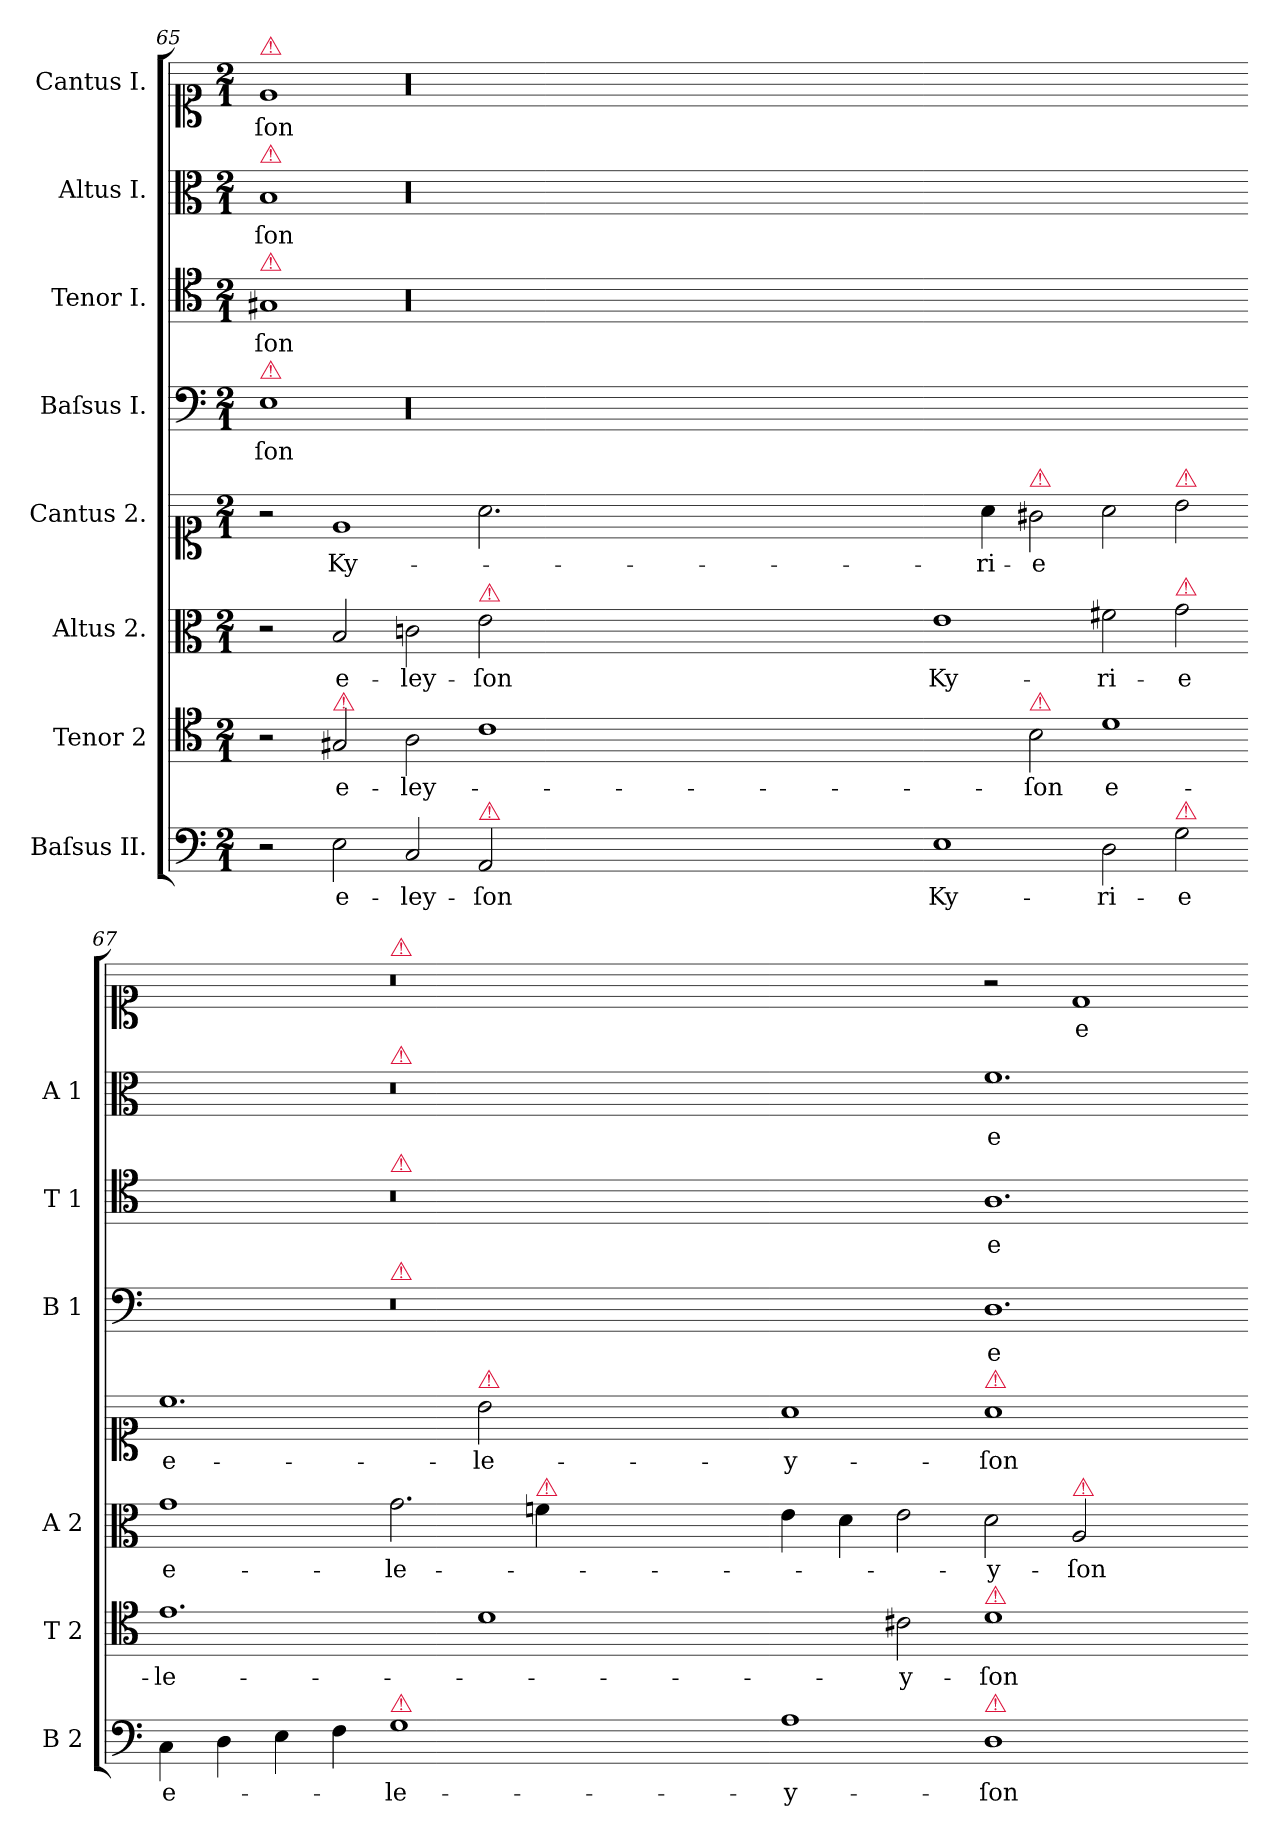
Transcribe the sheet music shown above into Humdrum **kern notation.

**kern	**text	**kern	**text	**kern	**text	**kern	**text	**kern	**text	**kern	**text	**kern	**text	**kern	**text
*part8	*part8	*part7	*part7	*part6	*part6	*part5	*part5	*part4	*part4	*part3	*part3	*part2	*part2	*part1	*part1
*staff8	*staff8	*staff7	*staff7	*staff6	*staff6	*staff5	*staff5	*staff4	*staff4	*staff3	*staff3	*staff2	*staff2	*staff1	*staff1
*I"Baſsus II.	*	*I"Tenor 2	*	*I"Altus 2.	*	*I"Cantus 2.	*	*I"Baſsus I.	*	*I"Tenor I.	*	*I"Altus I.	*	*I"Cantus I.	*
*I'B 2	*	*I'T 2	*	*I'A 2	*	*	*	*I'B 1	*	*I'T 1	*	*I'A 1	*	*	*
*clefF4	*	*clefC4	*	*clefC3	*	*clefC1	*	*clefF4	*	*clefC4	*	*clefC3	*	*clefC1	*
*k[]	*	*k[]	*	*k[]	*	*k[]	*	*k[]	*	*k[]	*	*k[]	*	*k[]	*
*a:	*	*a:	*	*a:	*	*a:	*	*a:	*	*a:	*	*a:	*	*a:	*
*M2/1	*	*M2/1	*	*M2/1	*	*M2/1	*	*M2/1	*	*M2/1	*	*M2/1	*	*M2/1	*
=65	=65	=65	=65	=65	=65	=65	=65	=65	=65	=65	=65	=65	=65	=65	=65
!	!	!	!	!	!	!	!	!	!	!	!	!	!	!LO:TX:a:color=crimson:t=⚠	!
!	!	!	!	!	!	!	!	!	!	!	!	!LO:TX:a:color=crimson:t=⚠	!	!	!
!	!	!	!	!	!	!	!	!	!	!LO:TX:a:color=crimson:t=⚠	!	!	!	!	!
!	!	!	!	!	!	!	!	!LO:TX:a:color=crimson:t=⚠	!	!	!	!	!	!	!
!	!	!	!	!	!	!	!	!	!LO:LY:i	!	!LO:LY:i	!	!LO:LY:i	!	!LO:LY:i
2r	.	2r	.	2r	.	2r	.	1E	-ſon	1G#X	-ſon	1B	-ſon	1e	-ſon
!	!	!LO:TX:a:color=crimson:t=⚠	!	!	!	!	!	!	!	!	!	!	!	!	!
!	!	!	!	!	!	!	!LO:LY:i	!	!	!	!	!	!	!	!
2E\	e-	2G#X/	e-	2B/	e-	1e	Ky-	.	.	.	.	.	.	.	.
2C/	-ley-	2A\	-ley-	2cn\	-ley-	.	.	00r	.	00r	.	00r	.	00r	.
!	!	!	!	!LO:TX:a:color=crimson:t=⚠	!	!	!	!	!	!	!	!	!	!	!
!LO:TX:a:color=crimson:t=⚠	!	!	!	!	!	!	!	!	!	!	!	!	!	!	!
2AA/	-ſon	1c\	.	2e\	-ſon	2.a\	.	.	.	.	.	.	.	.	.
0.ryy	.	.	.	0.ryy	.	.	.	.	.	.	.	.	.	.	.
.	.	.	.	.	.	0ryy	.	.	.	.	.	.	.	.	.
.	.	0ryy	.	.	.	.	.	.	.	.	.	.	.	.	.
.	.	.	.	.	.	2.ryy	.	.	.	.	.	.	.	.	.
.	.	2ryy	.	.	.	.	.	.	.	.	.	.	.	.	.
=66-	=66-	=66-	=66-	=66-	=66-	=66-	=66-	=66-	=66-	=66-	=66-	=66-	=66-	=66-	=66-
!	!LO:LY:i	!	!	!	!LO:LY:i	!	!	!	!	!	!	!	!	!	!
1E	Ky-	2ryy	.	1e	Ky-	4ryy	.	0ryy	.	0ryy	.	0ryy	.	0ryy	.
!	!	!	!	!	!	!	!LO:LY:i	!	!	!	!	!	!	!	!
.	.	.	.	.	.	4a\	-ri-	.	.	.	.	.	.	.	.
!	!	!	!	!	!	!LO:TX:a:color=crimson:t=⚠	!	!	!	!	!	!	!	!	!
!	!	!LO:TX:a:color=crimson:t=⚠	!	!	!	!	!	!	!	!	!	!	!	!	!
!	!	!	!	!	!	!	!LO:LY:i	!	!	!	!	!	!	!	!
.	.	2B\	-ſon	.	.	2g#X\	-e	.	.	.	.	.	.	.	.
!	!LO:LY:i	!	!LO:LY:i	!	!LO:LY:i	!	!	!	!	!	!	!	!	!	!
2D\	-ri-	1d	e-	2f#X\	-ri-	2a\	.	.	.	.	.	.	.	.	.
!	!	!	!	!	!	!LO:TX:a:color=crimson:t=⚠	!	!	!	!	!	!	!	!	!
!	!	!	!	!LO:TX:a:color=crimson:t=⚠	!	!	!	!	!	!	!	!	!	!	!
!LO:TX:a:color=crimson:t=⚠	!	!	!	!	!	!	!	!	!	!	!	!	!	!	!
!	!LO:LY:i	!	!	!	!LO:LY:i	!	!	!	!	!	!	!	!	!	!
2G\	-e	.	.	2g\	-e	2b\	.	.	.	.	.	.	.	.	.
=67-	=67-	=67-	=67-	=67-	=67-	=67-	=67-	=67-	=67-	=67-	=67-	=67-	=67-	=67-	=67-
!	!LO:LY:i	!	!LO:LY:i	!	!LO:LY:i	!	!	!	!	!	!	!	!	!	!
4C\	e-	1.e	-le-	1g	e-	1.cc	e-	1ryy	.	1ryy	.	1ryy	.	1ryy	.
4D\	.	.	.	.	.	.	.	.	.	.	.	.	.	.	.
4E\	.	.	.	.	.	.	.	.	.	.	.	.	.	.	.
4F\	.	.	.	.	.	.	.	.	.	.	.	.	.	.	.
!	!	!	!	!	!	!	!	!	!	!	!	!	!	!LO:TX:a:color=crimson:t=⚠	!
!	!	!	!	!	!	!	!	!	!	!	!	!LO:TX:a:color=crimson:t=⚠	!	!	!
!	!	!	!	!	!	!	!	!	!	!LO:TX:a:color=crimson:t=⚠	!	!	!	!	!
!	!	!	!	!	!	!	!	!LO:TX:a:color=crimson:t=⚠	!	!	!	!	!	!	!
!LO:TX:a:color=crimson:t=⚠	!	!	!	!	!	!	!	!	!	!	!	!	!	!	!
!	!LO:LY:i	!	!	!	!LO:LY:i	!	!	!	!	!	!	!	!	!	!
1G	-le-	.	.	2.g\	-le-	.	.	0r	.	0r	.	0r	.	0r	.
!	!	!	!	!	!	!LO:TX:a:color=crimson:t=⚠	!	!	!	!	!	!	!	!	!
.	.	1d\	.	.	.	2b\	-le-	.	.	.	.	.	.	.	.
!	!	!	!	!LO:TX:a:color=crimson:t=⚠	!	!	!	!	!	!	!	!	!	!	!
.	.	.	.	4fn\	.	.	.	.	.	.	.	.	.	.	.
1ryy	.	.	.	1ryy	.	1ryy	.	.	.	.	.	.	.	.	.
.	.	2ryy	.	.	.	.	.	.	.	.	.	.	.	.	.
=68-	=68-	=68-	=68-	=68-	=68-	=68-	=68-	=68-	=68-	=68-	=68-	=68-	=68-	=68-	=68-
!	!LO:LY:i	!	!	!	!	!	!	!	!	!	!	!	!	!	!
1A	-y-	2ryy	.	4e\	.	1a	-y-	1ryy	.	1ryy	.	1ryy	.	1ryy	.
.	.	.	.	4d\	.	.	.	.	.	.	.	.	.	.	.
!	!	!	!LO:LY:i	!	!	!	!	!	!	!	!	!	!	!	!
.	.	2c#X\	-y-	2e\	.	.	.	.	.	.	.	.	.	.	.
!	!	!	!	!	!	!LO:TX:a:color=crimson:t=⚠	!	!	!	!	!	!	!	!	!
!	!	!LO:TX:a:color=crimson:t=⚠	!	!	!	!	!	!	!	!	!	!	!	!	!
!LO:TX:a:color=crimson:t=⚠	!	!	!	!	!	!	!	!	!	!	!	!	!	!	!
!	!LO:LY:i	!	!LO:LY:i	!	!LO:LY:i	!	!	!	!LO:LY:i	!	!LO:LY:i	!	!LO:LY:i	!	!
1D	-ſon	1d	-ſon	2d\	-y-	1a	-ſon	1.D	e-	1.A	e-	1.f	e-	2r	.
!	!	!	!	!LO:TX:a:color=crimson:t=⚠	!	!	!	!	!	!	!	!	!	!	!
!	!	!	!	!	!LO:LY:i	!	!	!	!	!	!	!	!	!	!LO:LY:i
.	.	.	.	2A/	-ſon	.	.	.	.	.	.	.	.	1d/	e-
2ryy	.	2ryy	.	2ryy	.	2ryy	.	.	.	.	.	.	.	.	.
=-	=-	=-	=-	=-	=-	=-	=-	=-	=-	=-	=-	=-	=-	=-	=-
*-	*-	*-	*-	*-	*-	*-	*-	*-	*-	*-	*-	*-	*-	*-	*-
